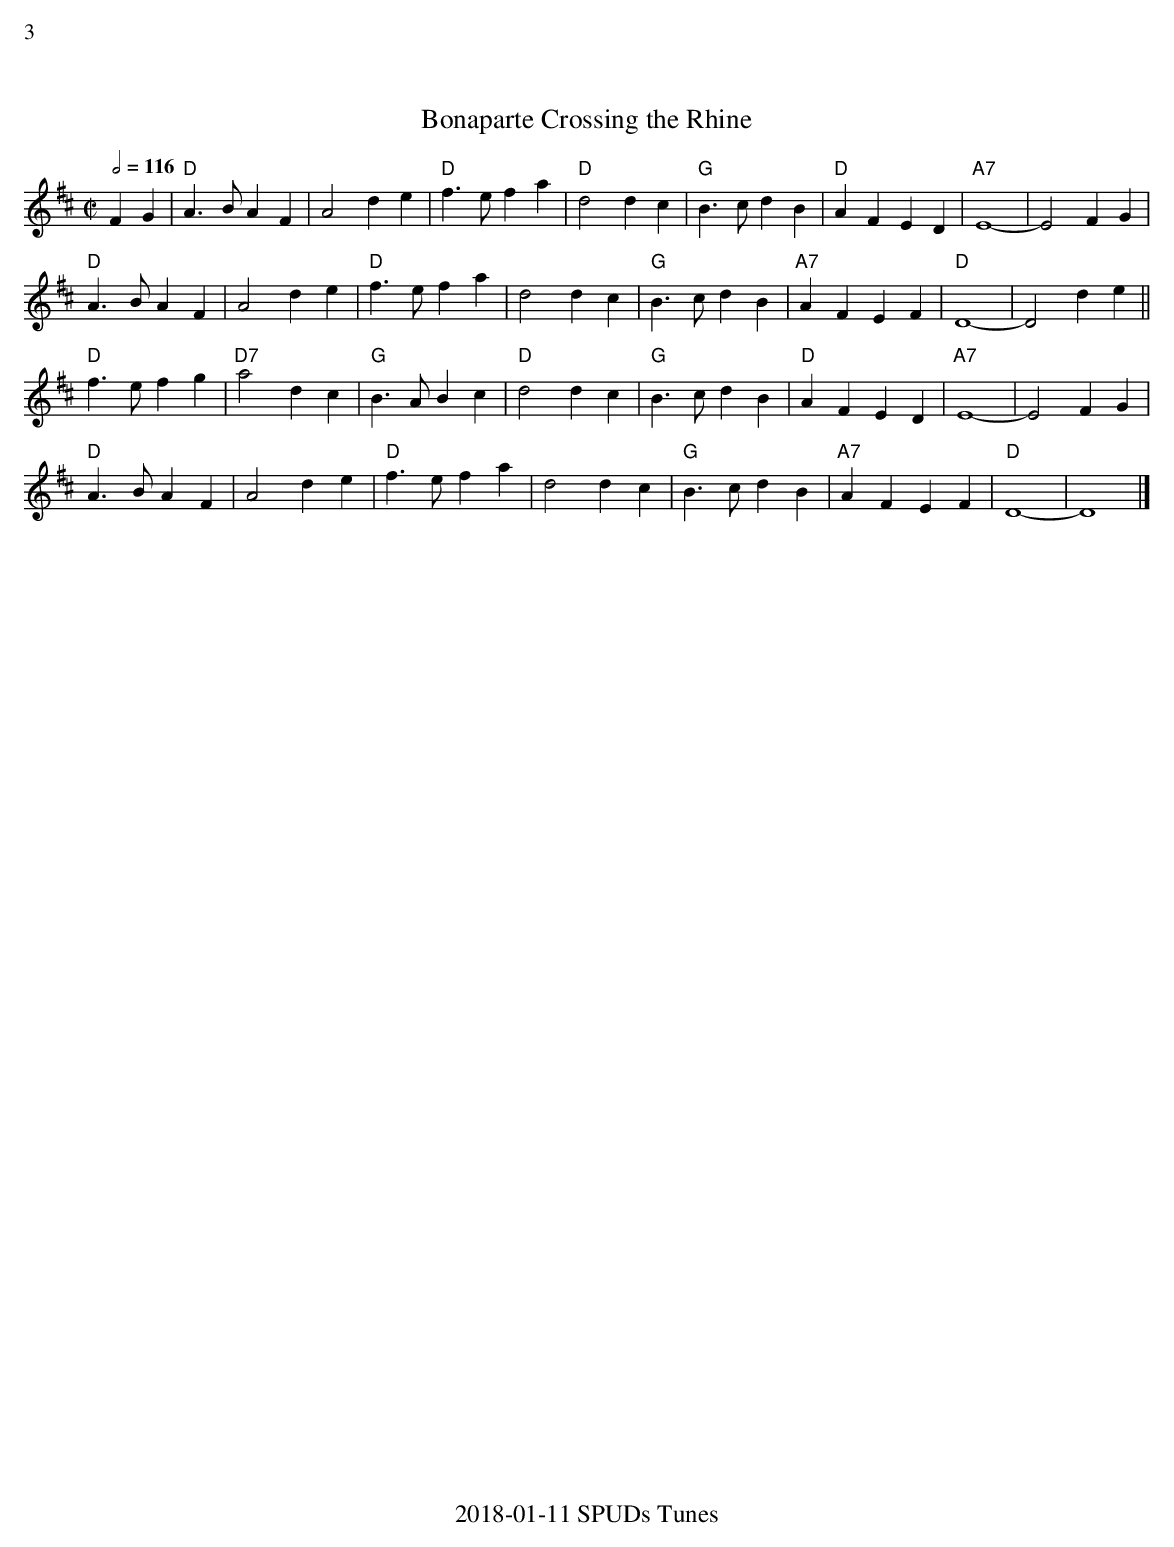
X:1
%%text 3
T:Bonaparte Crossing the Rhine
M:C|
L:1/8
Q:1/2=116
K:D
 F2 G2| "D"A3B A2 F2 | A4 d2 e2 | "D"f3e f2 a2 |"D" d4 d2 c2 | "G"B3 c d2 B2|"D"A2 F2E2 D2 | "A7"E8- | E4 F2 G2 |
"D"A3B A2 F2 | A4 d2 e2 | "D"f3e f2 a2 | d4 d2 c2 |"G"B3 c d2 B2 | "A7"A2 F2 E2 F2 | "D"D8 -| D4  d2 e2 ||
"D"f3 e f2 g2|"D7"a4 d2c2|"G"B3A B2 c2 |"D"d4 d2 c2 |"G"B3 c d2 B2 | "D"A2 F2 E2 D2 | "A7"E8- | E4 F2 G2  |
"D"A3B A2 F2 | A4 d2 e2 | "D"f3e f2 a2 | d4 d2 c2 |"G"B3 c d2 B2 | "A7"A2 F2 E2 F2 | "D"D8- | D8 |]
